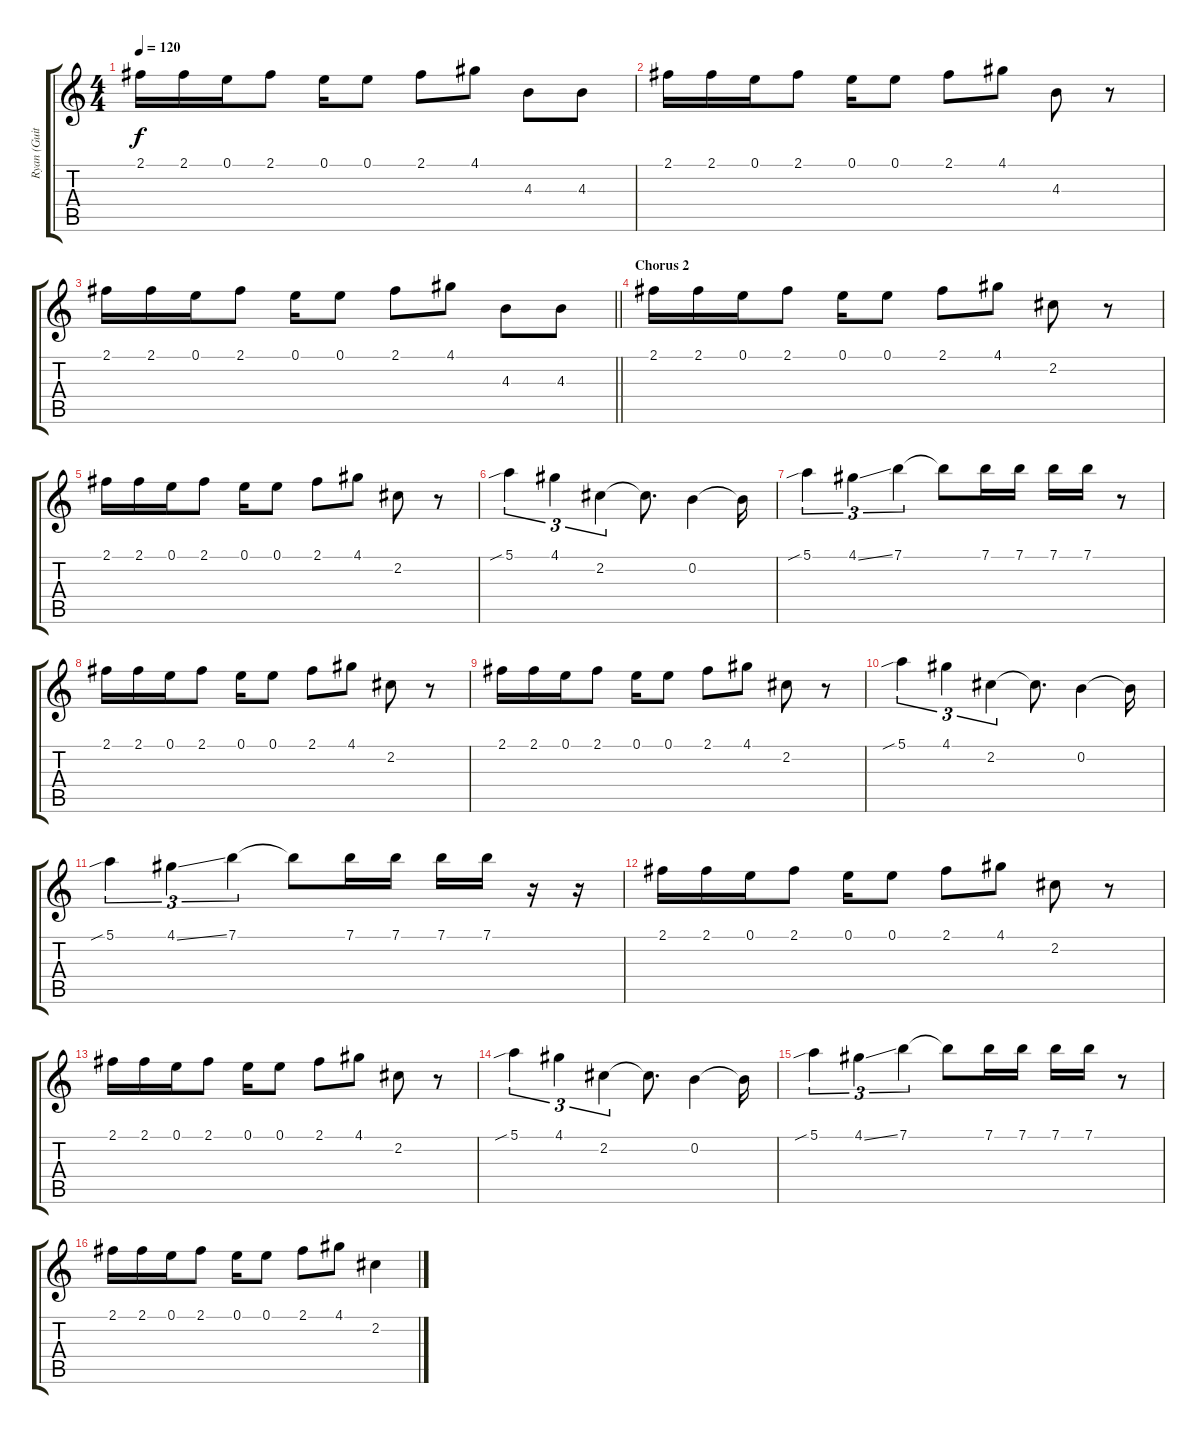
\track ("Ryan (Guitar)" "Ryan (Guit") {instrument distortionguitar}
\staff {score tabs}
\tuning (E4 B3 G3 D3 A2 E2) {hide}
\ts (4 4)
\tempo 120
\clef g2
\ks c
2.1.16{dy f} 2.1.16 0.1.16 2.1.8 0.1.16 0.1.8 2.1.8 4.1.8 4.3.8 4.3.8 |
2.1.16 2.1.16 0.1.16 2.1.8 0.1.16 0.1.8 2.1.8 4.1.8 4.3.8 r.8 |
\barLineRight lightlight
2.1.16 2.1.16 0.1.16 2.1.8 0.1.16 0.1.8 2.1.8 4.1.8 4.3.8 4.3.8 |
\section ("" "Chorus 2")
2.1.16 2.1.16 0.1.16 2.1.8 0.1.16 0.1.8 2.1.8 4.1.8 2.2.8 r.8 |
2.1.16 2.1.16 0.1.16 2.1.8 0.1.16 0.1.8 2.1.8 4.1.8 2.2.8 r.8 |
5.1{sib}.4{tu (3 2)} 4.1.4{tu (3 2)} 2.2.4{tu (3 2)} 2.2{t}.8{d} 0.2.4 0.2{t}.16 |
5.1{sib}.4{tu (3 2)} 4.1{ss}.4{tu (3 2)} 7.1.4{tu (3 2)} 7.1{t}.8 7.1.16 7.1.16 7.1.16 7.1.16 r.8 |
2.1.16 2.1.16 0.1.16 2.1.8 0.1.16 0.1.8 2.1.8 4.1.8 2.2.8 r.8 |
2.1.16 2.1.16 0.1.16 2.1.8 0.1.16 0.1.8 2.1.8 4.1.8 2.2.8 r.8 |
5.1{sib}.4{tu (3 2)} 4.1.4{tu (3 2)} 2.2.4{tu (3 2)} 2.2{t}.8{d} 0.2.4 0.2{t}.16 |
5.1{sib}.4{tu (3 2)} 4.1{ss}.4{tu (3 2)} 7.1.4{tu (3 2)} 7.1{t}.8 7.1.16 7.1.16 7.1.16 7.1.16 r.16 r.16 |
2.1.16 2.1.16 0.1.16 2.1.8 0.1.16 0.1.8 2.1.8 4.1.8 2.2.8 r.8 |
2.1.16 2.1.16 0.1.16 2.1.8 0.1.16 0.1.8 2.1.8 4.1.8 2.2.8 r.8 |
5.1{sib}.4{tu (3 2)} 4.1.4{tu (3 2)} 2.2.4{tu (3 2)} 2.2{t}.8{d} 0.2.4 0.2{t}.16 |
5.1{sib}.4{tu (3 2)} 4.1{ss}.4{tu (3 2)} 7.1.4{tu (3 2)} 7.1{t}.8 7.1.16 7.1.16 7.1.16 7.1.16 r.8 |
2.1.16 2.1.16 0.1.16 2.1.8 0.1.16 0.1.8 2.1.8 4.1.8 2.2{ss}.4
